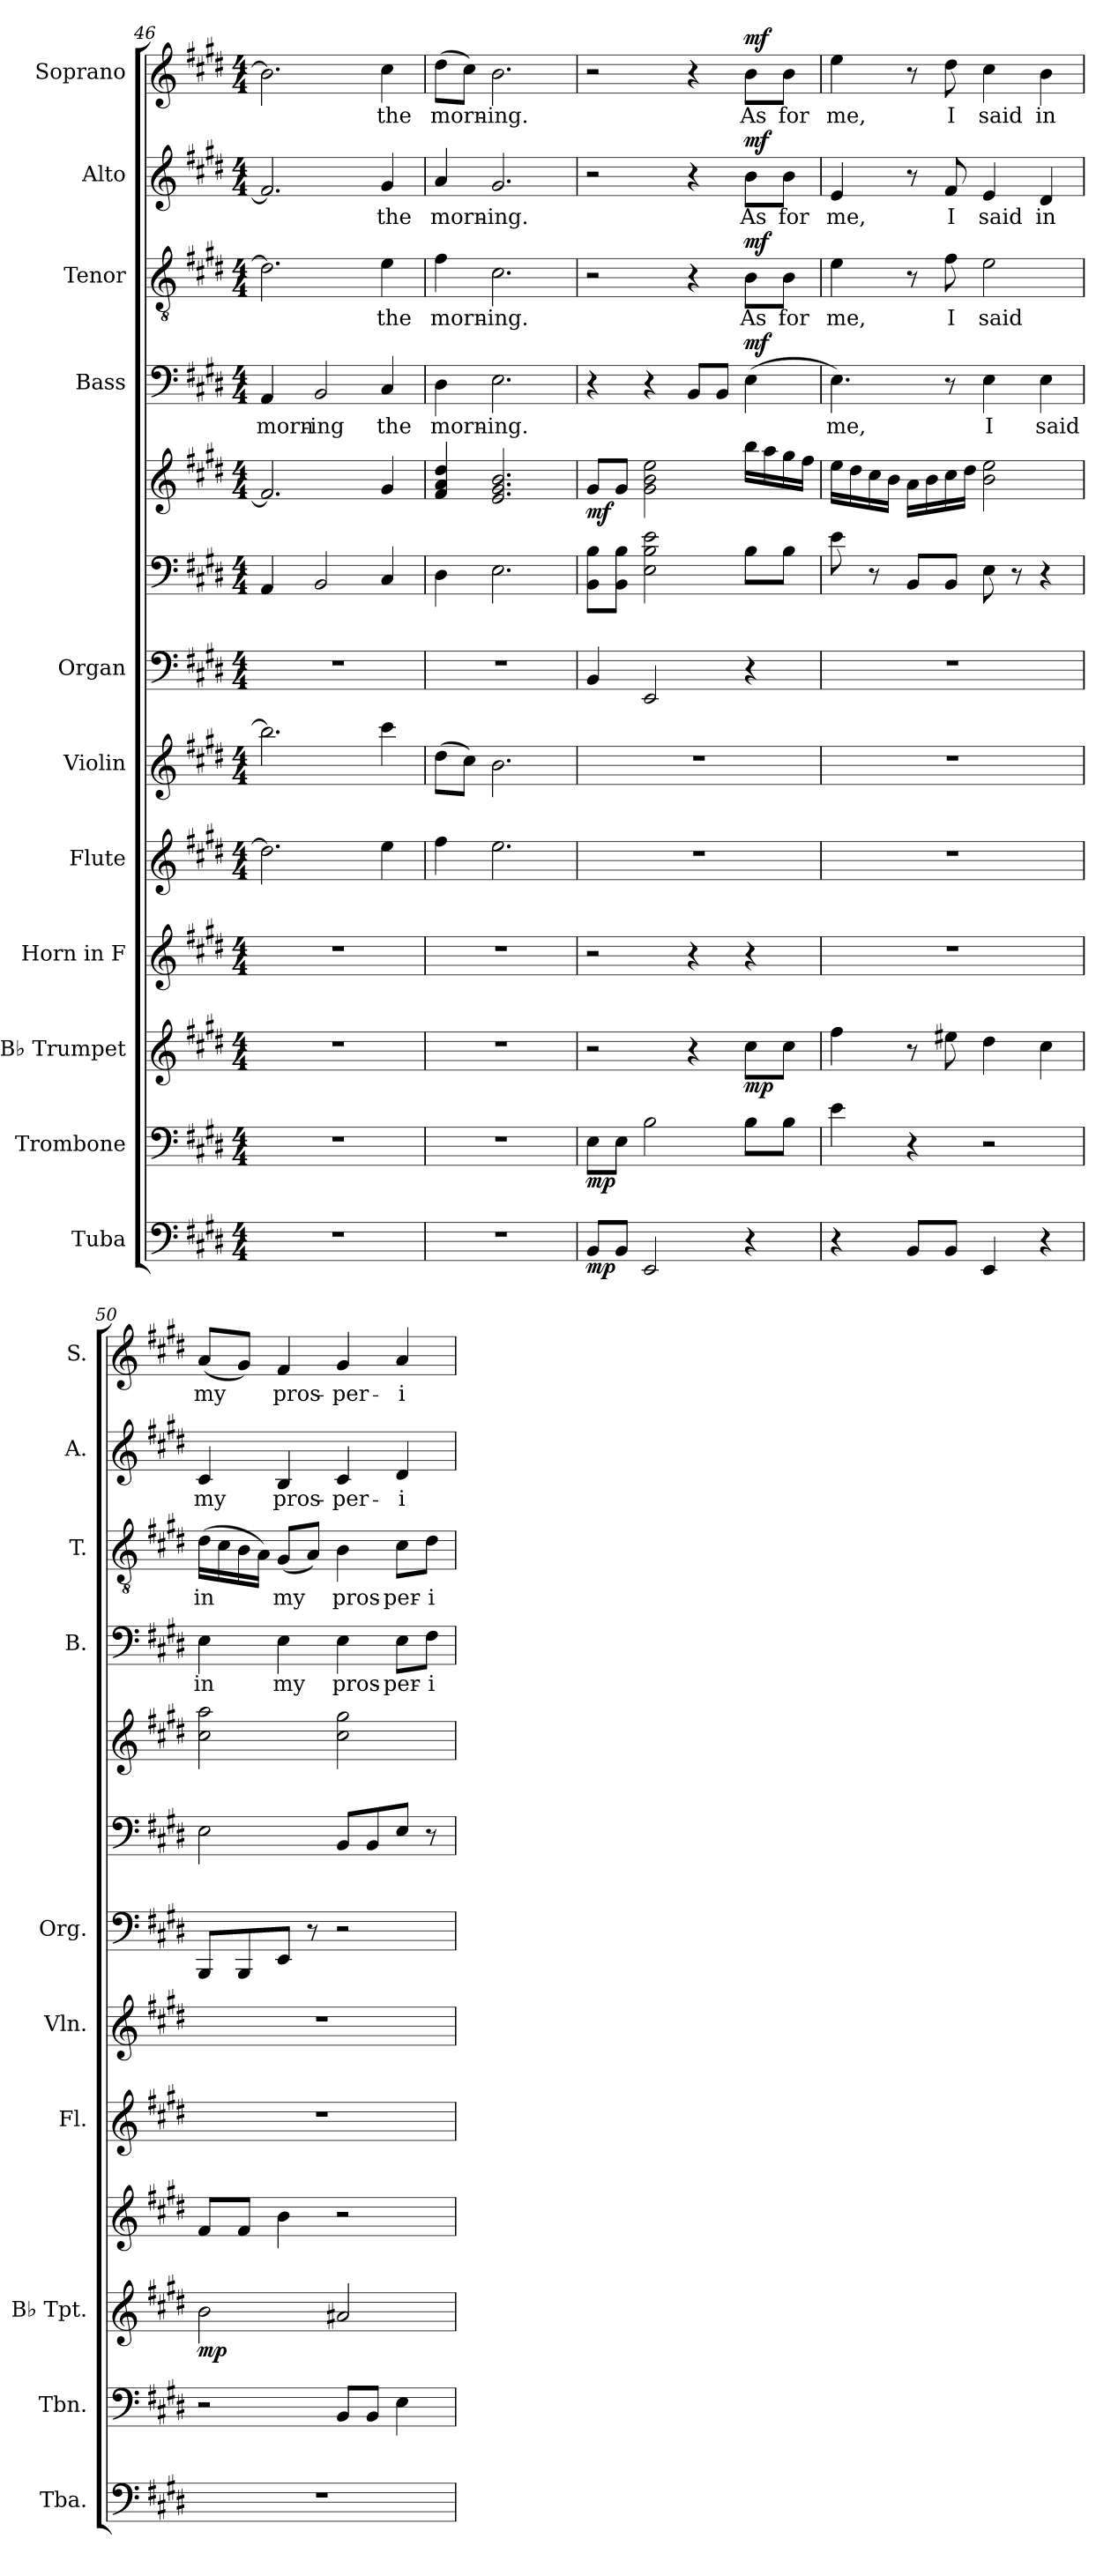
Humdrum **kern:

**kern	**dynam	**kern	**dynam	**kern	**dynam	**kern	**kern	**kern	**kern	**kern	**kern	**dynam	**kern	**text	**dynam	**kern	**text	**dynam	**kern	**text	**dynam	**kern	**text	**dynam
*part11	*part11	*part10	*part10	*part9	*part9	*part8	*part7	*part6	*part5	*part5	*part5	*part5	*part4	*part4	*part4	*part3	*part3	*part3	*part2	*part2	*part2	*part1	*part1	*part1
*staff13	*staff13	*staff12	*staff12	*staff11	*staff11	*staff10	*staff9	*staff8	*staff7	*staff6	*staff5	*staff5/6/7	*staff4	*staff4	*staff4	*staff3	*staff3	*staff3	*staff2	*staff2	*staff2	*staff1	*staff1	*staff1
*I"Tuba	*	*I"Trombone	*	*I"B♭ Trumpet	*	*I"Horn in F	*I"Flute	*I"Violin	*I"Organ	*	*	*	*I"Bass	*	*	*I"Tenor	*	*	*I"Alto	*	*	*I"Soprano	*	*
*I'Tba.	*	*I'Tbn.	*	*I'B♭ Tpt.	*	*	*I'Fl.	*I'Vln.	*I'Org.	*	*	*	*I'B.	*	*	*I'T.	*	*	*I'A.	*	*	*I'S.	*	*
*clefF4	*	*clefF4	*	*clefG2	*	*clefG2	*clefG2	*clefG2	*clefF4	*clefF4	*clefG2	*	*clefF4	*	*	*clefGv2	*	*	*clefG2	*	*	*clefG2	*	*
*	*	*	*	*ITrd1c2	*	*ITrd4c7	*	*	*	*	*	*	*	*	*	*	*	*	*	*	*	*	*	*
*k[f#c#g#d#]	*	*k[f#c#g#d#]	*	*k[f#c#]	*	*k[f#c#g#]	*k[f#c#g#d#]	*k[f#c#g#d#]	*k[f#c#g#d#]	*k[f#c#g#d#]	*k[f#c#g#d#]	*	*k[f#c#g#d#]	*	*	*k[f#c#g#d#]	*	*	*k[f#c#g#d#]	*	*	*k[f#c#g#d#]	*	*
*M4/4	*	*M4/4	*	*M4/4	*	*M4/4	*M4/4	*M4/4	*M4/4	*M4/4	*M4/4	*	*M4/4	*	*	*M4/4	*	*	*M4/4	*	*	*M4/4	*	*
=46	=46	=46	=46	=46	=46	=46	=46	=46	=46	=46	=46	=46	=46	=46	=46	=46	=46	=46	=46	=46	=46	=46	=46	=46
!	!	!	!	!	!	!	!	!	!	!	!	!	!	!LO:LY:b	!	!	!	!	!	!	!	!	!	!
1r	.	1r	.	1r	.	1r	2.dd#\]	2.bb\]	1r	4AA/	2.f#/]	.	4AA/	morn-	.	2.d#\]	.	.	2.f#/]	.	.	2.b\]	.	.
!	!	!	!	!	!	!	!	!	!	!	!	!	!	!LO:LY:b	!	!	!	!	!	!	!	!	!	!
.	.	.	.	.	.	.	.	.	.	2BB/	.	.	2BB/	-ing	.	.	.	.	.	.	.	.	.	.
!	!	!	!	!	!	!	!	!	!	!	!	!	!	!LO:LY:b	!	!	!LO:LY:b	!	!	!LO:LY:b	!	!	!LO:LY:b	!
.	.	.	.	.	.	.	4ee\	4ccc#\	.	4C#/	4g#/	.	4C#/	the	.	4e\	the	.	4g#/	the	.	4cc#\	the	.
=47	=47	=47	=47	=47	=47	=47	=47	=47	=47	=47	=47	=47	=47	=47	=47	=47	=47	=47	=47	=47	=47	=47	=47	=47
!	!	!	!	!	!	!	!	!	!	!	!	!	!	!LO:LY:b	!	!	!LO:LY:b	!	!	!LO:LY:b	!	!	!LO:LY:b	!
1r	.	1r	.	1r	.	1r	4ff#\	(>8dd#\L	1r	4D#\	4f#/ 4a/ 4dd#/	.	4D#\	morn-	.	4f#\	morn-	.	4a/	morn-	.	(>8dd#\L	morn-	.
.	.	.	.	.	.	.	.	8cc#\J)	.	.	.	.	.	.	.	.	.	.	.	.	.	8cc#\J)	.	.
!	!	!	!	!	!	!	!	!	!	!	!	!	!	!LO:LY:b	!	!	!LO:LY:b	!	!	!LO:LY:b	!	!	!LO:LY:b	!
.	.	.	.	.	.	.	2.ee\	2.b\	.	2.E\	2.e/ 2.g#/ 2.b/	.	2.E\	-ing.	.	2.c#\	-ing.	.	2.g#/	-ing.	.	2.b\	-ing.	.
!!LO:PB:g=z
=48	=48	=48	=48	=48	=48	=48	=48	=48	=48	=48	=48	=48	=48	=48	=48	=48	=48	=48	=48	=48	=48	=48	=48	=48
!	!LO:DY:b	!	!LO:DY:b	!	!	!	!	!	!	!	!	!LO:DY:b	!	!	!	!	!	!	!	!	!	!	!	!
8BB/L	mp	8E\L	mp	2r	.	2r	1r	1r	4BB/	8BB\ 8B\L	8g#/L	mf	4r	.	.	2r	.	.	2r	.	.	2r	.	.
8BB/J	.	8E\J	.	.	.	.	.	.	.	8BB\ 8B\J	8g#/J	.	.	.	.	.	.	.	.	.	.	.	.	.
2EE/	.	2B\	.	.	.	.	.	.	2EE/	2E\ 2B\ 2e\	2g#\ 2b\ 2ee\	.	4r	.	.	.	.	.	.	.	.	.	.	.
.	.	.	.	4r	.	4r	.	.	.	.	.	.	8BB/L	.	.	4r	.	.	4r	.	.	4r	.	.
.	.	.	.	.	.	.	.	.	.	.	.	.	8BB/J	.	.	.	.	.	.	.	.	.	.	.
!	!	!	!	!	!LO:DY:b	!	!	!	!	!	!	!	!	!	!LO:DY:b	!	!LO:LY:b	!LO:DY:b	!	!LO:LY:b	!LO:DY:b	!	!LO:LY:b	!LO:DY:b
4r	.	8B\L	.	8b\L	mp	4r	.	.	4r	8B\L	16bb\LL	.	(>4E\	.	mf	8B\L	As	mf	8b\L	As	mf	8b\L	As	mf
.	.	.	.	.	.	.	.	.	.	.	16aa\	.	.	.	.	.	.	.	.	.	.	.	.	.
!	!	!	!	!	!	!	!	!	!	!	!	!	!	!	!	!	!LO:LY:b	!	!	!LO:LY:b	!	!	!LO:LY:b	!
.	.	8B\J	.	8b\J	.	.	.	.	.	8B\J	16gg#\	.	.	.	.	8B\J	for	.	8b\J	for	.	8b\J	for	.
.	.	.	.	.	.	.	.	.	.	.	16ff#\JJ	.	.	.	.	.	.	.	.	.	.	.	.	.
=49	=49	=49	=49	=49	=49	=49	=49	=49	=49	=49	=49	=49	=49	=49	=49	=49	=49	=49	=49	=49	=49	=49	=49	=49
!	!	!	!	!	!	!	!	!	!	!	!	!	!	!LO:LY:b	!	!	!LO:LY:b	!	!	!LO:LY:b	!	!	!LO:LY:b	!
4r	.	4e\	.	4ee\	.	1r	1r	1r	1r	8e\	16ee\LL	.	4.E\)	me,	.	4e\	me,	.	4e/	me,	.	4ee\	me,	.
.	.	.	.	.	.	.	.	.	.	.	16dd#\	.	.	.	.	.	.	.	.	.	.	.	.	.
.	.	.	.	.	.	.	.	.	.	8r	16cc#\	.	.	.	.	.	.	.	.	.	.	.	.	.
.	.	.	.	.	.	.	.	.	.	.	16b\JJ	.	.	.	.	.	.	.	.	.	.	.	.	.
8BB/L	.	4r	.	8r	.	.	.	.	.	8BB/L	16a\LL	.	.	.	.	8r	.	.	8r	.	.	8r	.	.
.	.	.	.	.	.	.	.	.	.	.	16b\	.	.	.	.	.	.	.	.	.	.	.	.	.
!	!	!	!	!	!	!	!	!	!	!	!	!	!	!	!	!	!LO:LY:b	!	!	!LO:LY:b	!	!	!LO:LY:b	!
8BB/J	.	.	.	8dd#X\	.	.	.	.	.	8BB/J	16cc#\	.	8r	.	.	8f#\	I	.	8f#/	I	.	8dd#\	I	.
.	.	.	.	.	.	.	.	.	.	.	16dd#\JJ	.	.	.	.	.	.	.	.	.	.	.	.	.
!	!	!	!	!	!	!	!	!	!	!	!	!	!	!LO:LY:b	!	!	!LO:LY:b	!	!	!LO:LY:b	!	!	!LO:LY:b	!
4EE/	.	2r	.	4cc#\	.	.	.	.	.	8E\	2b\ 2ee\	.	4E\	I	.	2e\	said	.	4e/	said	.	4cc#\	said	.
.	.	.	.	.	.	.	.	.	.	8r	.	.	.	.	.	.	.	.	.	.	.	.	.	.
!	!	!	!	!	!	!	!	!	!	!	!	!	!	!LO:LY:b	!	!	!	!	!	!LO:LY:b	!	!	!LO:LY:b	!
4r	.	.	.	4b\	.	.	.	.	.	4r	.	.	4E\	said	.	.	.	.	4d#/	in	.	4b\	in	.
=50	=50	=50	=50	=50	=50	=50	=50	=50	=50	=50	=50	=50	=50	=50	=50	=50	=50	=50	=50	=50	=50	=50	=50	=50
!	!	!	!	!	!LO:DY:b	!	!	!	!	!	!	!	!	!LO:LY:b	!	!	!LO:LY:b	!	!	!LO:LY:b	!	!	!LO:LY:b	!
1r	.	2r	.	2a\	mp	8B/L	1r	1r	8BBB/L	2E\	2cc#\ 2aa\	.	4E\	in	.	(>16d#\LL	in	.	4c#/	my	.	(<8a/L	my	.
.	.	.	.	.	.	.	.	.	.	.	.	.	.	.	.	16c#\	.	.	.	.	.	.	.	.
.	.	.	.	.	.	8B/J	.	.	8BBB/	.	.	.	.	.	.	16B\	.	.	.	.	.	8g#/J)	.	.
.	.	.	.	.	.	.	.	.	.	.	.	.	.	.	.	16A\JJ)	.	.	.	.	.	.	.	.
!	!	!	!	!	!	!	!	!	!	!	!	!	!	!LO:LY:b	!	!	!LO:LY:b	!	!	!LO:LY:b	!	!	!LO:LY:b	!
.	.	.	.	.	.	4e\	.	.	8EE/J	.	.	.	4E\	my	.	(<8G#/L	my	.	4B/	pros-	.	4f#/	pros-	.
.	.	.	.	.	.	.	.	.	8r	.	.	.	.	.	.	8A/J)	.	.	.	.	.	.	.	.
!	!	!	!	!	!	!	!	!	!	!	!	!	!	!LO:LY:b	!	!	!LO:LY:b	!	!	!LO:LY:b	!	!	!LO:LY:b	!
.	.	8BB/L	.	2g#X/	.	2r	.	.	2r	8BB/L	2cc#\ 2gg#\	.	4E\	pros-	.	4B\	pros-	.	4c#/	-per-	.	4g#/	-per-	.
.	.	8BB/J	.	.	.	.	.	.	.	8BB/	.	.	.	.	.	.	.	.	.	.	.	.	.	.
!	!	!	!	!	!	!	!	!	!	!	!	!	!	!LO:LY:b	!	!	!LO:LY:b	!	!	!LO:LY:b	!	!	!LO:LY:b	!
.	.	4E\	.	.	.	.	.	.	.	8E/J	.	.	8E\L	-per-	.	8c#\L	-per-	.	4d#/	-i-	.	4a/	-i-	.
!	!	!	!	!	!	!	!	!	!	!	!	!	!	!LO:LY:b	!	!	!LO:LY:b	!	!	!	!	!	!	!
.	.	.	.	.	.	.	.	.	.	8r	.	.	8F#\J	i-	.	8d#\J	-i-	.	.	.	.	.	.	.
=	=	=	=	=	=	=	=	=	=	=	=	=	=	=	=	=	=	=	=	=	=	=	=	=
*-	*-	*-	*-	*-	*-	*-	*-	*-	*-	*-	*-	*-	*-	*-	*-	*-	*-	*-	*-	*-	*-	*-	*-	*-
